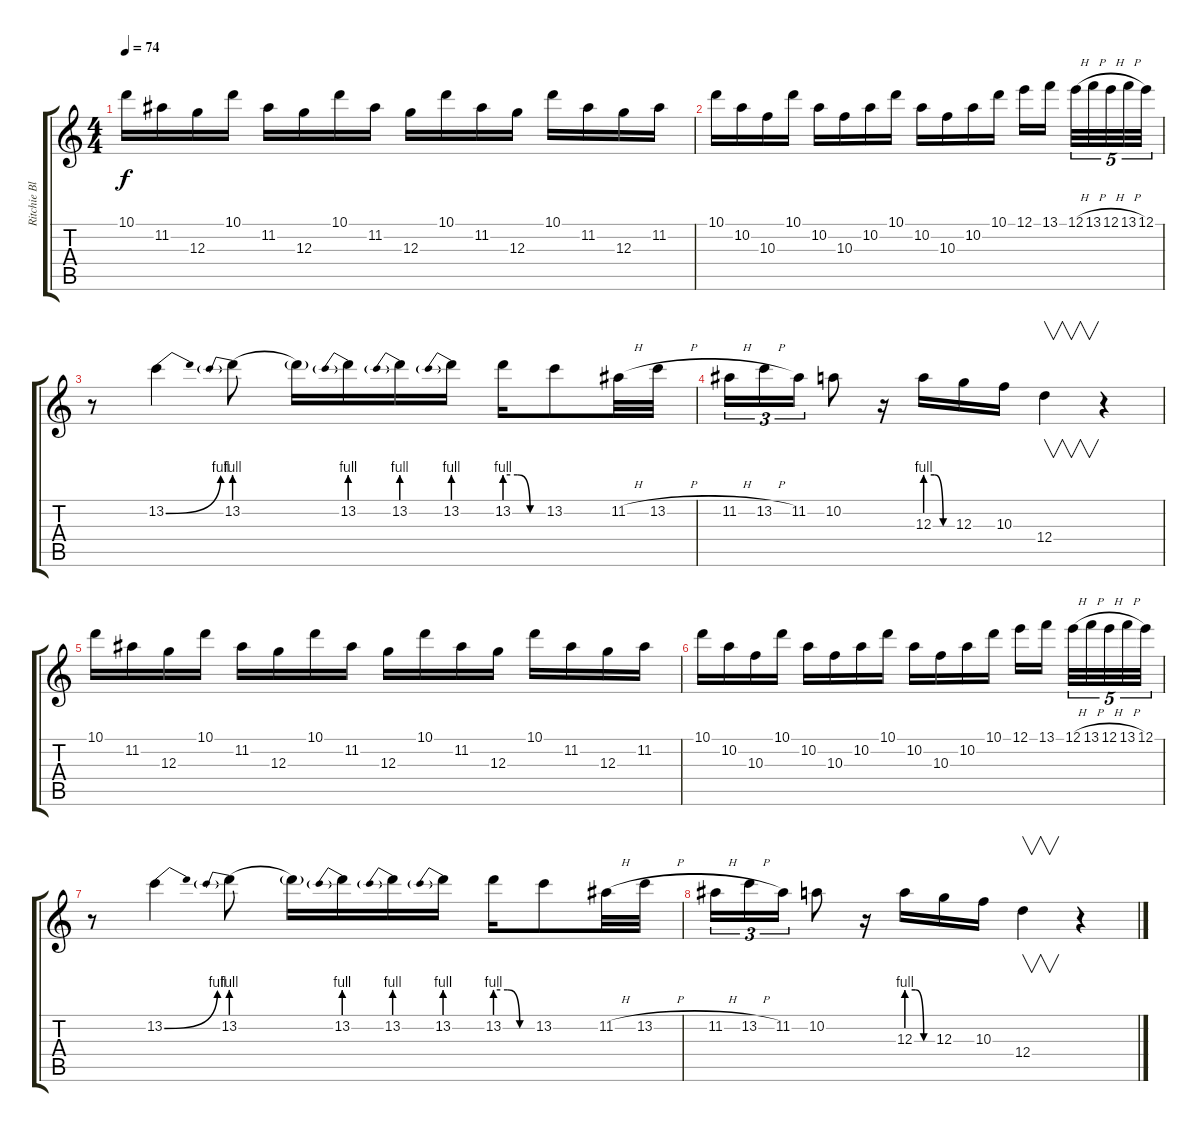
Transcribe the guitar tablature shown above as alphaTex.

\track ("Ritchie Blackmore" "Ritchie Bl") {instrument distortionguitar}
\staff {score tabs}
\tuning (E4 B3 G3 D3 A2 E2) {hide}
\ts (4 4)
\tempo 74
\clef g2
\ks c
10.1.16{dy f} 11.2.16 12.3.16 10.1.16 11.2.16 12.3.16 10.1.16 11.2.16 12.3.16 10.1.16 11.2.16 12.3.16 10.1.16 11.2.16 12.3.16 11.2.16 |
10.1.16 10.2.16 10.3.16 10.1.16 10.2.16 10.3.16 10.2.16 10.1.16 10.2.16 10.3.16 10.2.16 10.1.16 12.1.16 13.1.16 12.1{h}.32{tu (5 4)} 13.1{h}.32{tu (5 4)} 12.1{h}.32{tu (5 4)} 13.1{h}.32{tu (5 4)} 12.1.32{tu (5 4)} |
r.8 13.2{be (bend 0 0 60 4)}.4 13.2{be (prebend 0 4 60 4)}.8 13.2{t}.16 13.2{be (prebend 0 4 60 4)}.16 13.2{be (prebend 0 4 60 4)}.16 13.2{be (prebend 0 4 60 4)}.16 13.2{be (custom 0 4 20 4 40 0 60 0)}.16 13.2.8 11.2{h}.32 13.2{h}.32 |
11.2{h}.16{tu (3 2)} 13.2{h}.16{tu (3 2)} 11.2.16{tu (3 2)} 10.2.8 r.16 12.3{be (custom 0 4 20 4 40 0 60 0)}.16 12.3.16 10.3.16 12.4.4{v} r.4 |
10.1.16{volume 0} 11.2.16 12.3.16 10.1.16 11.2.16 12.3.16 10.1.16 11.2.16 12.3.16 10.1.16 11.2.16 12.3.16 10.1.16 11.2.16 12.3.16 11.2.16 |
10.1.16 10.2.16 10.3.16 10.1.16 10.2.16 10.3.16 10.2.16 10.1.16 10.2.16 10.3.16 10.2.16 10.1.16 12.1.16 13.1.16 12.1{h}.32{tu (5 4)} 13.1{h}.32{tu (5 4)} 12.1{h}.32{tu (5 4)} 13.1{h}.32{tu (5 4)} 12.1.32{tu (5 4)} |
r.8 13.2{be (bend 0 0 60 4)}.4 13.2{be (prebend 0 4 60 4)}.8 13.2{t}.16 13.2{be (prebend 0 4 60 4)}.16 13.2{be (prebend 0 4 60 4)}.16 13.2{be (prebend 0 4 60 4)}.16 13.2{be (custom 0 4 20 4 40 0 60 0)}.16 13.2.8 11.2{h}.32 13.2{h}.32 |
11.2{h}.16{tu (3 2)} 13.2{h}.16{tu (3 2)} 11.2.16{tu (3 2)} 10.2.8 r.16 12.3{be (custom 0 4 20 4 40 0 60 0)}.16 12.3.16 10.3.16 12.4.4{v} r.4
